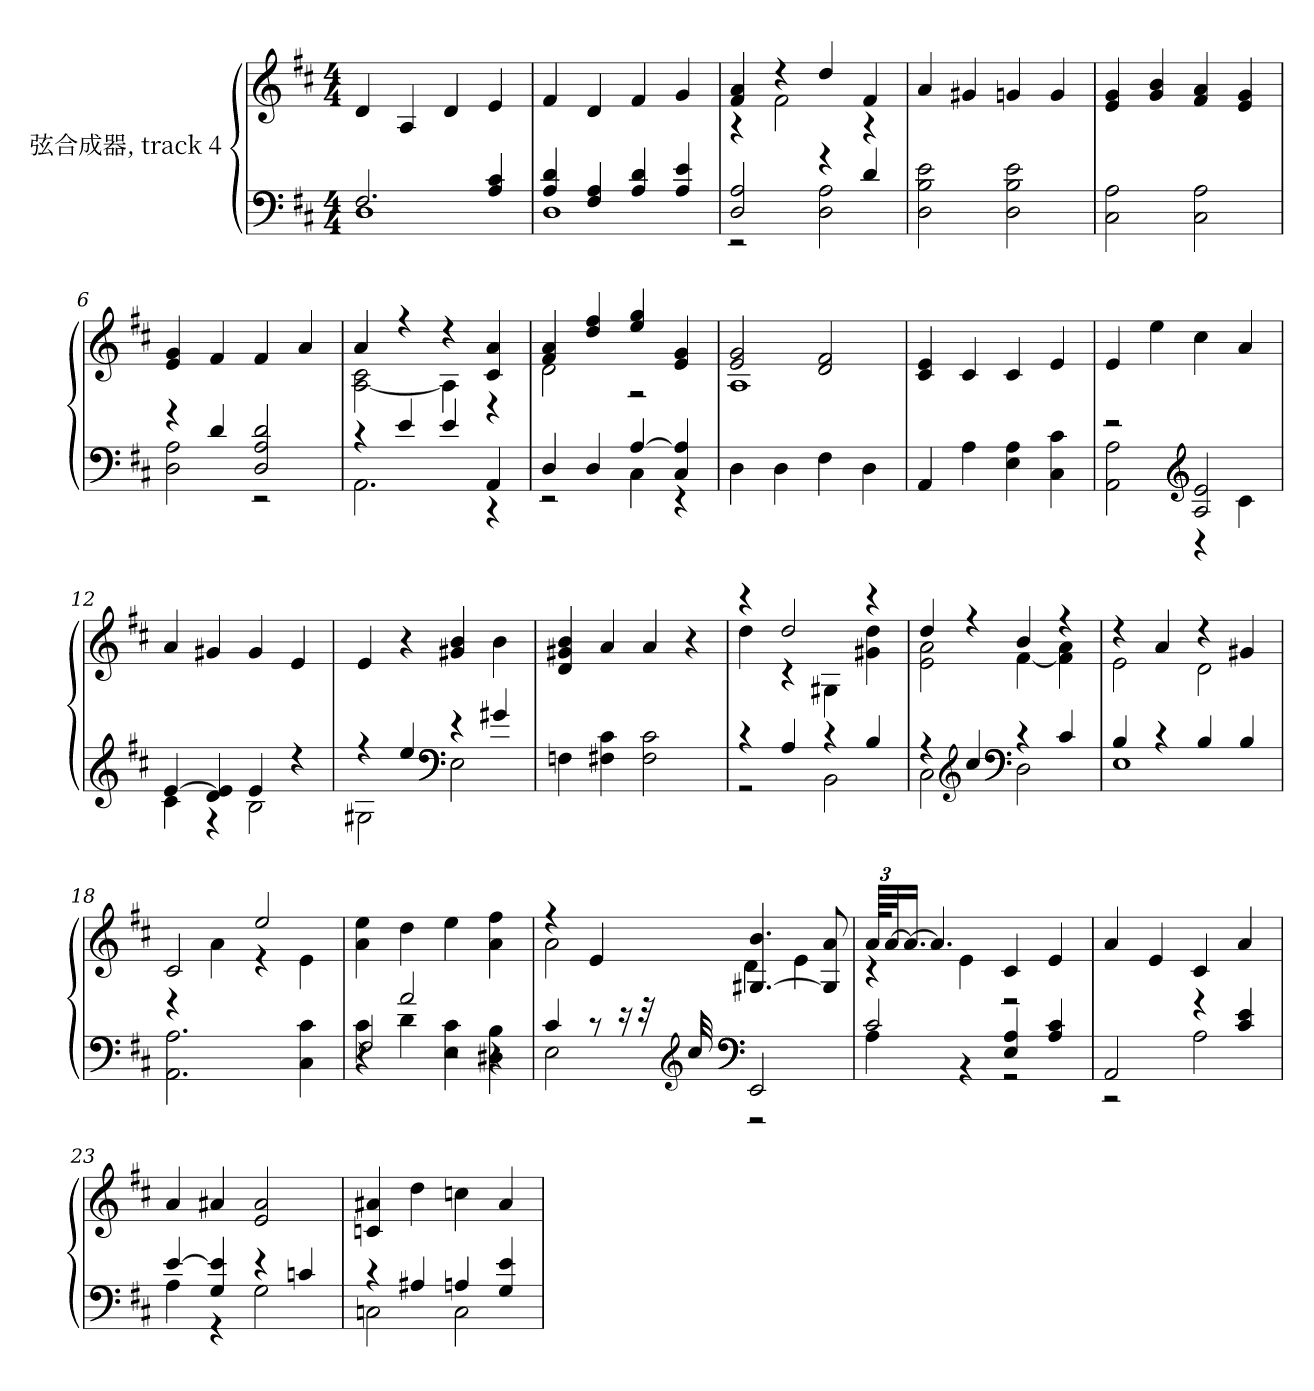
**kern	**kern
*part1	*part1
*staff2	*staff1
*I"弦合成器, track 4	*
*clefF4	*clefG2
*k[f#c#]	*k[f#c#]
*M4/4	*M4/4
*MM68	*MM68
=1	=1
*^	*
2.F#/	1D	4d/
.	.	4A/
.	.	4d/
4A/ 4c#/	.	4e/
=2	=2	=2
4A/ 4d/	1D	4f#/
4F#/ 4A/	.	4d/
4A/ 4d/	.	4f#/
4A/ 4e/	.	4g/
=3	=3	=3
*	*	*^
2D/ 2A/	2r	4f#/ 4a/	4r
.	.	4r	2f#\
4r	2D\ 2A\	4dd/	.
4d/	.	4f#/	4r
*v	*v	*	*
*	*v	*v
=4	=4
2D\ 2B\ 2e\	4a/
.	4g#X/
2D\ 2B\ 2e\	4gn/
.	4g/
=5	=5
2C#\ 2A\	4e/ 4g/
.	4g/ 4b/
2C#\ 2A\	4f#/ 4a/
.	4e/ 4g/
=6	=6
*^	*
4r	2D\ 2A\	4e/ 4g/
4d/	.	4f#/
2D/ 2A/ 2d/	2r	4f#/
.	.	4a/
=7	=7	=7
*	*	*^
4r	2.AA\	4a/	[2A\ 2c#\
4e/	.	4r	.
4e/	.	4r	4A\]
4AA/	4r	4c#/ 4a/	4r
!!LO:LB:g=z	!!
=8	=8	=8	=8
4D/	2r	4f#/ 4a/	2d\
4D/	.	4dd/ 4ff#/	.
[4A/	4C#\	4ee/ 4gg/	2r
4C#/ 4A/]	4r	4e/ 4g/	.
*v	*v	*	*
=9	=9	=9
4D\	2e/ 2g/	1A
4D\	.	.
4F#\	2d/ 2f#/	.
4D\	.	.
*	*v	*v
=10	=10
4AA/	4c#/ 4e/
4A\	4c#/
4E\ 4A\	4c#/
4C#\ 4c#\	4e/
=11	=11
*^	*
2r	2AA\ 2A\	4e/
.	.	4ee\
*clefG2	*	*
2A/ 2e/	4r	4cc#\
.	4c#\	4a/
=12	=12	=12
[4e/	4c#\	4a/
4d/ 4e/]	4r	4g#X/
4e/	2B\	4g#/
4r	.	4e/
=13	=13	=13
4r	2G#X\	4e/
4ee/	.	4r
*clefF4	*	*
4r	2E\	4g#X/ 4b/
4g#X/	.	4b\
*v	*v	*
=14	=14
4Fn\	4d/ 4g#X/ 4b/
4F#X\ 4c#\	4a/
2F#\ 2c#\	4a/
.	4r
!!LO:LB:g=z
=15	=15
*^	*^
4r	2r	4r	4dd\
4A/	.	2dd/	4r
4r	2BB\	.	4G#X\
4B/	.	4r	4g#X\ 4dd\
=16	=16	=16	=16
4r	2C#\	4dd/	2e\ 2a\
*clefG2	*	*	*
4cc#/	.	4r	.
*clefF4	*	*	*
4r	2D\	4b/	[4f#\
4c#/	.	4r	4f#\] 4a\
=17	=17	=17	=17
4B/	1E	4r	2e\
4r	.	4a/	.
4B/	.	4r	2d\
4B/	.	4g#X/	.
*v	*v	*	*
=18	=18	=18
2.AA\ 2.A\	2c#/	4r
.	.	4a\
.	2ee/	4r
4C#\ 4c#\	.	4e\
*	*v	*v
=19	=19
*^	*
*	*^	*
4r	4c#\	2F#/	4a\ 4ee\
2a/	4d\	.	4dd\
.	4E\ 4c#\	2r	4ee\
4r	4D#X\ 4B\	.	4a\ 4ff#\
*	*v	*v	*
!!LO:LB:g=z
=20	=20	=20
*	*	*^
4c#/	2E\	4r	2a\
8r	.	4e/	.
16r	.	.	.
32r	.	.	.
*clefG2	*	*	*
32cc#/	.	.	.
*clefF4	*	*	*
2EE/	2r	[4.G#X/ 4.b/	4d\
.	.	.	4e\
.	.	8G#/] 8a/	.
=21	=21	=21	=21
*	*	*Xbrackettup	*
2c#/	4A\	96a/KLLL	4r
.	.	[48a/J	.
.	.	16.a/JJ_	.
.	.	4.a/]	.
.	4r	.	4e\
4E/ 4A/	2r	4c#/	2r
4A/ 4c#/	.	4e/	.
*	*	*v	*v
=22	=22	=22
2AA/	2r	4a/
.	.	4e/
4r	2A\	4c#/
4c#/ 4e/	.	4a/
=23	=23	=23
[4e/	4A\	4a/
4G/ 4e/]	4r	4a#X/
4r	2G\	2e/ 2a#/
4cn/	.	.
=24	=24	=24
4r	2Cn\	4cn/ 4a#X/
4A#X/	.	4dd\
4An/	2C\	4ccn\
4G/ 4e/	.	4a#/
*v	*v	*
=	=
*-	*-
